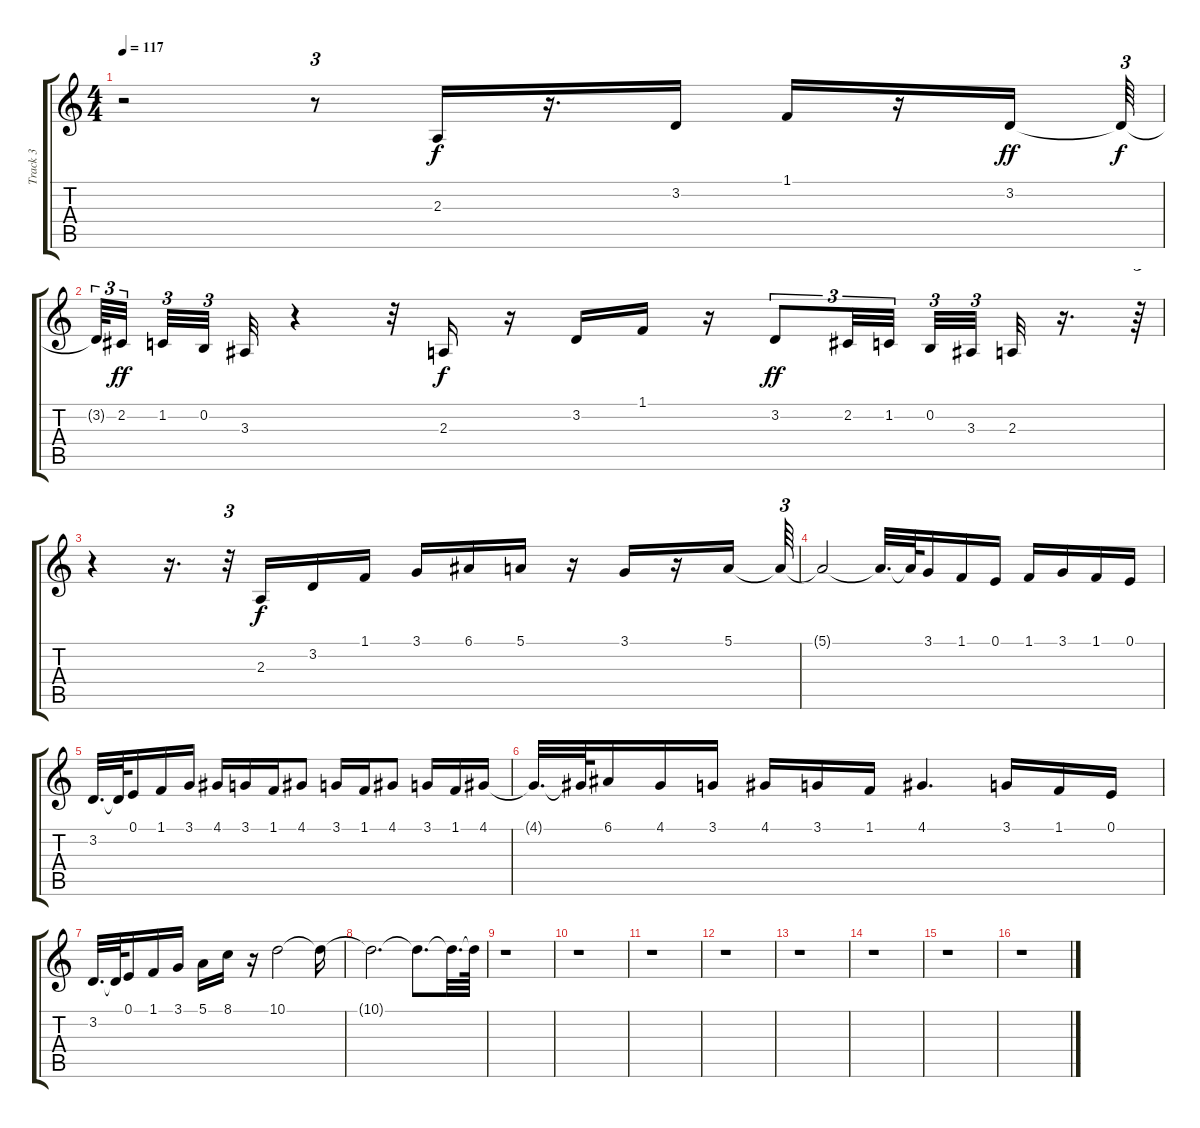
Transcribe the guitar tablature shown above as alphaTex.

\track ("Track 3" "Track 3") {instrument trombone}
\staff {score tabs}
\tuning (E4 B3 G3 D3 A2 E2) {hide}
\ts (4 4)
\tempo 117
\clef g2
\ks c
r.2{dy f} r.8{tu (3 2)} 2.3.16 r.16{d} 3.2.16 1.1.16 r.16 3.2.16{dy ff} 3.2{t}.64{tu (3 2) dy f} |
3.2{t}.64{tu (3 2)} 2.2.32{tu (3 2) dy ff beam splitsecondary} 1.2.32{tu (3 2)} 0.2.32{tu (3 2) beam splitsecondary} 3.3.32 r.4 r.32 2.3.16{dy f} r.16 3.2.16 1.1.16 r.16 3.2.8{tu (3 2) dy ff} 2.2.32{tu (3 2)} 1.2.32{tu (3 2) beam splitsecondary} 0.2.32{tu (3 2)} 3.3.32{tu (3 2) beam splitsecondary} 2.3.32 r.16{d} r.64{tu (3 2)} |
r.4 r.16{d} r.32{tu (3 2)} 2.3.16{dy f} 3.2.16 1.1.16 3.1.16 6.1.16 5.1.16 r.16 3.1.16 r.16 5.1.16 5.1{t}.64{tu (3 2)} |
5.1{t}.2 5.1{t}.32{d} 5.1{t}.64 3.1.16 1.1.16 0.1.16 1.1.16 3.1.16 1.1.16 0.1.16 |
3.2.32{d} 3.2{t}.64 0.1.16 1.1.16 3.1.16 4.1.16 3.1.16 1.1.16 4.1.8 3.1.16 1.1.16 4.1.8 3.1.16 1.1.16 4.1.16 |
4.1{t}.32{d} 4.1{t}.64 6.1.16 4.1.16 3.1.16 4.1.16 3.1.16 1.1.16 4.1.4{d} 3.1.16 1.1.16 0.1.16 |
3.2.32{d} 3.2{t}.64 0.1.16 1.1.16 3.1.16 5.1.16 8.1.16 r.16 10.1.2 10.1{t}.16 |
10.1{t}.2{d} 10.1{t}.8{d} 10.1{t}.32{d} 10.1{t}.64 |
r.1 |
r.1 |
r.1 |
r.1 |
r.1 |
r.1 |
r.1 |
r.1
